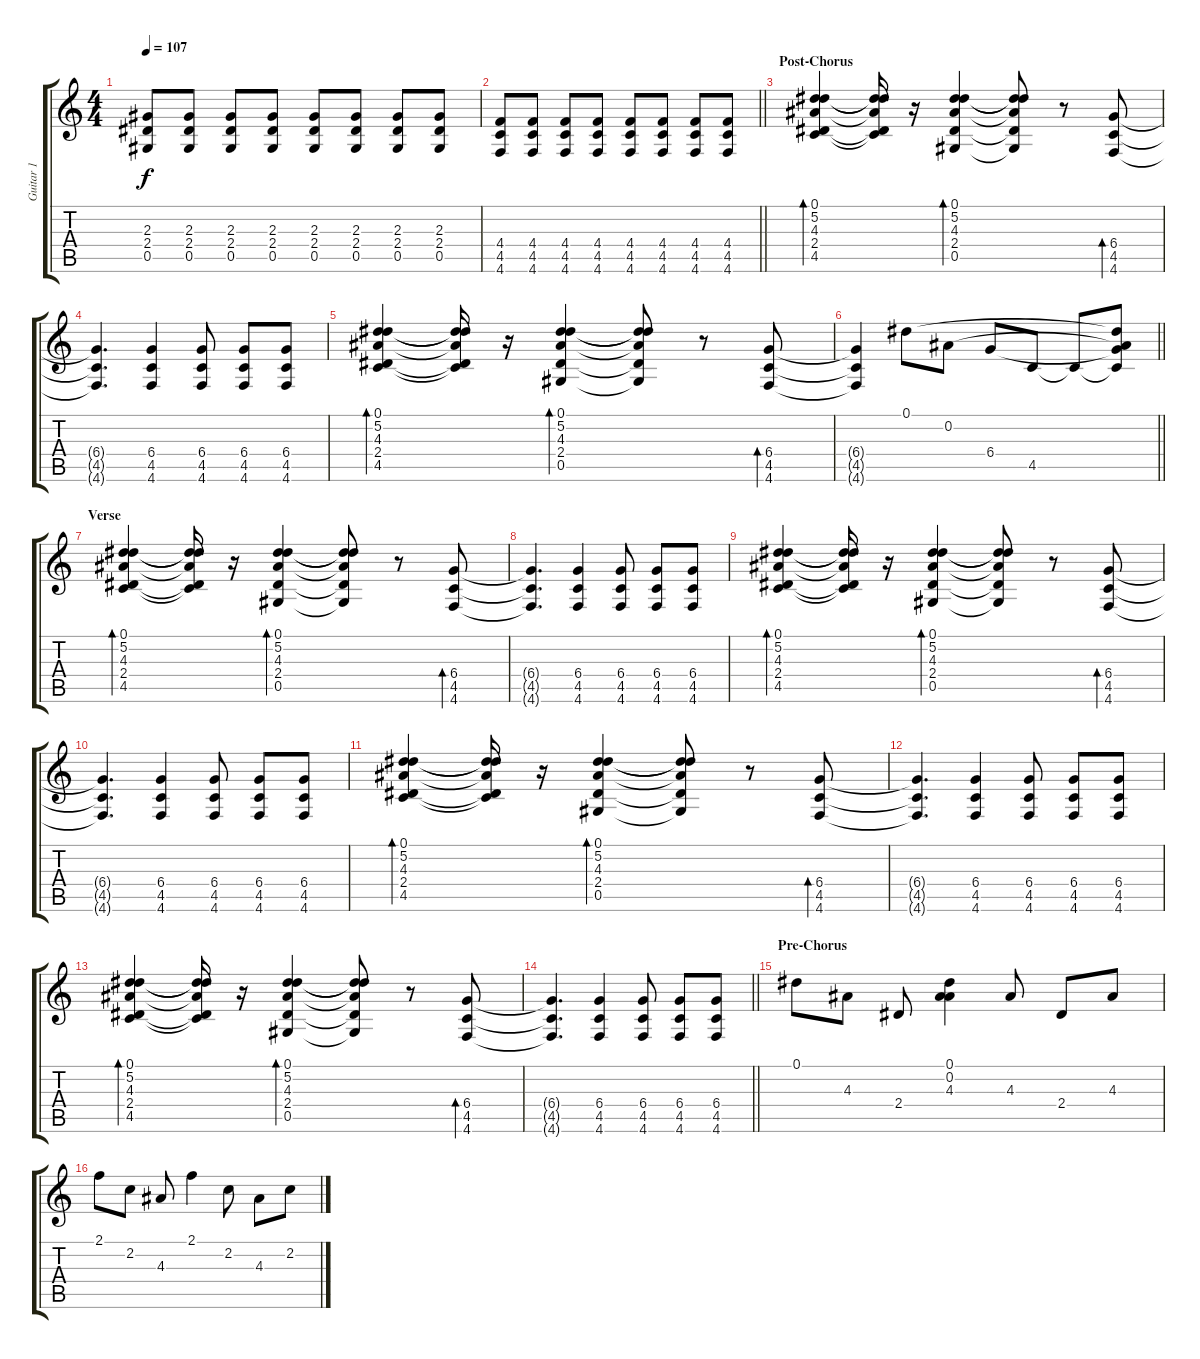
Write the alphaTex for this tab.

\track ("Guitar 1" "Guitar 1") {instrument acousticguitarnylon}
\staff {score tabs}
\tuning (Eb4 Bb3 Gb3 Db3 Ab2 Db2) {hide}
\ts (4 4)
\tempo 107
\clef g2
\ks c
(2.3 2.4 0.5).8{dy f} (2.3 2.4 0.5).8 (2.3 2.4 0.5).8 (2.3 2.4 0.5).8 (2.3 2.4 0.5).8 (2.3 2.4 0.5).8 (2.3 2.4 0.5).8 (2.3 2.4 0.5).8 |
\barLineRight lightlight
(4.4 4.5 4.6).8 (4.4 4.5 4.6).8 (4.4 4.5 4.6).8 (4.4 4.5 4.6).8 (4.4 4.5 4.6).8 (4.4 4.5 4.6).8 (4.4 4.5 4.6).8 (4.4 4.5 4.6).8 |
\section ("" "Post-Chorus")
(0.1 5.2 4.3 2.4 4.5).4{bd 120 instrument acousticguitarnylon} (0.1{t} 5.2{t} 4.3{t} 2.4{t} 4.5{t}).16 r.16 (0.1 5.2 4.3 2.4 0.5).4{bd 120} (0.1{t} 5.2{t} 4.3{t} 2.4{t} 0.5{t}).8 r.8 (6.4 4.5 4.6).8{bd 120} |
(6.4{t} 4.5{t} 4.6{t}).4{d} (6.4 4.5 4.6).4 (6.4 4.5 4.6).8 (6.4 4.5 4.6).8 (6.4 4.5 4.6).8 |
(0.1 5.2 4.3 2.4 4.5).4{bd 120} (0.1{t} 5.2{t} 4.3{t} 2.4{t} 4.5{t}).16 r.16 (0.1 5.2 4.3 2.4 0.5).4{bd 120} (0.1{t} 5.2{t} 4.3{t} 2.4{t} 0.5{t}).8 r.8 (6.4 4.5 4.6).8{bd 120} |
\barLineRight lightlight
(6.4{t} 4.5{t} 4.6{t}).4 0.1.8 0.2.8 6.4.8 4.5.8 4.5{t}.8 (0.1{t} 0.2{t} 6.4{t} 4.5{t}).8 |
\section ("" "Verse")
(0.1 5.2 4.3 2.4 4.5).4{bd 120} (0.1{t} 5.2{t} 4.3{t} 2.4{t} 4.5{t}).16 r.16 (0.1 5.2 4.3 2.4 0.5).4{bd 120} (0.1{t} 5.2{t} 4.3{t} 2.4{t} 0.5{t}).8 r.8 (6.4 4.5 4.6).8{bd 120} |
(6.4{t} 4.5{t} 4.6{t}).4{d} (6.4 4.5 4.6).4 (6.4 4.5 4.6).8 (6.4 4.5 4.6).8 (6.4 4.5 4.6).8 |
(0.1 5.2 4.3 2.4 4.5).4{bd 120} (0.1{t} 5.2{t} 4.3{t} 2.4{t} 4.5{t}).16 r.16 (0.1 5.2 4.3 2.4 0.5).4{bd 120} (0.1{t} 5.2{t} 4.3{t} 2.4{t} 0.5{t}).8 r.8 (6.4 4.5 4.6).8{bd 120} |
(6.4{t} 4.5{t} 4.6{t}).4{d} (6.4 4.5 4.6).4 (6.4 4.5 4.6).8 (6.4 4.5 4.6).8 (6.4 4.5 4.6).8 |
(0.1 5.2 4.3 2.4 4.5).4{bd 120} (0.1{t} 5.2{t} 4.3{t} 2.4{t} 4.5{t}).16 r.16 (0.1 5.2 4.3 2.4 0.5).4{bd 120} (0.1{t} 5.2{t} 4.3{t} 2.4{t} 0.5{t}).8 r.8 (6.4 4.5 4.6).8{bd 120} |
(6.4{t} 4.5{t} 4.6{t}).4{d} (6.4 4.5 4.6).4 (6.4 4.5 4.6).8 (6.4 4.5 4.6).8 (6.4 4.5 4.6).8 |
(0.1 5.2 4.3 2.4 4.5).4{bd 120} (0.1{t} 5.2{t} 4.3{t} 2.4{t} 4.5{t}).16 r.16 (0.1 5.2 4.3 2.4 0.5).4{bd 120} (0.1{t} 5.2{t} 4.3{t} 2.4{t} 0.5{t}).8 r.8 (6.4 4.5 4.6).8{bd 120} |
\barLineRight lightlight
(6.4{t} 4.5{t} 4.6{t}).4{d} (6.4 4.5 4.6).4 (6.4 4.5 4.6).8 (6.4 4.5 4.6).8 (6.4 4.5 4.6).8 |
\section ("" "Pre-Chorus")
0.1.8 4.3.8 2.4.8 (0.1 0.2 4.3).4 4.3.8 2.4.8 4.3.8 |
2.1.8 2.2.8 4.3.8 2.1.4 2.2.8 4.3.8 2.2.8
